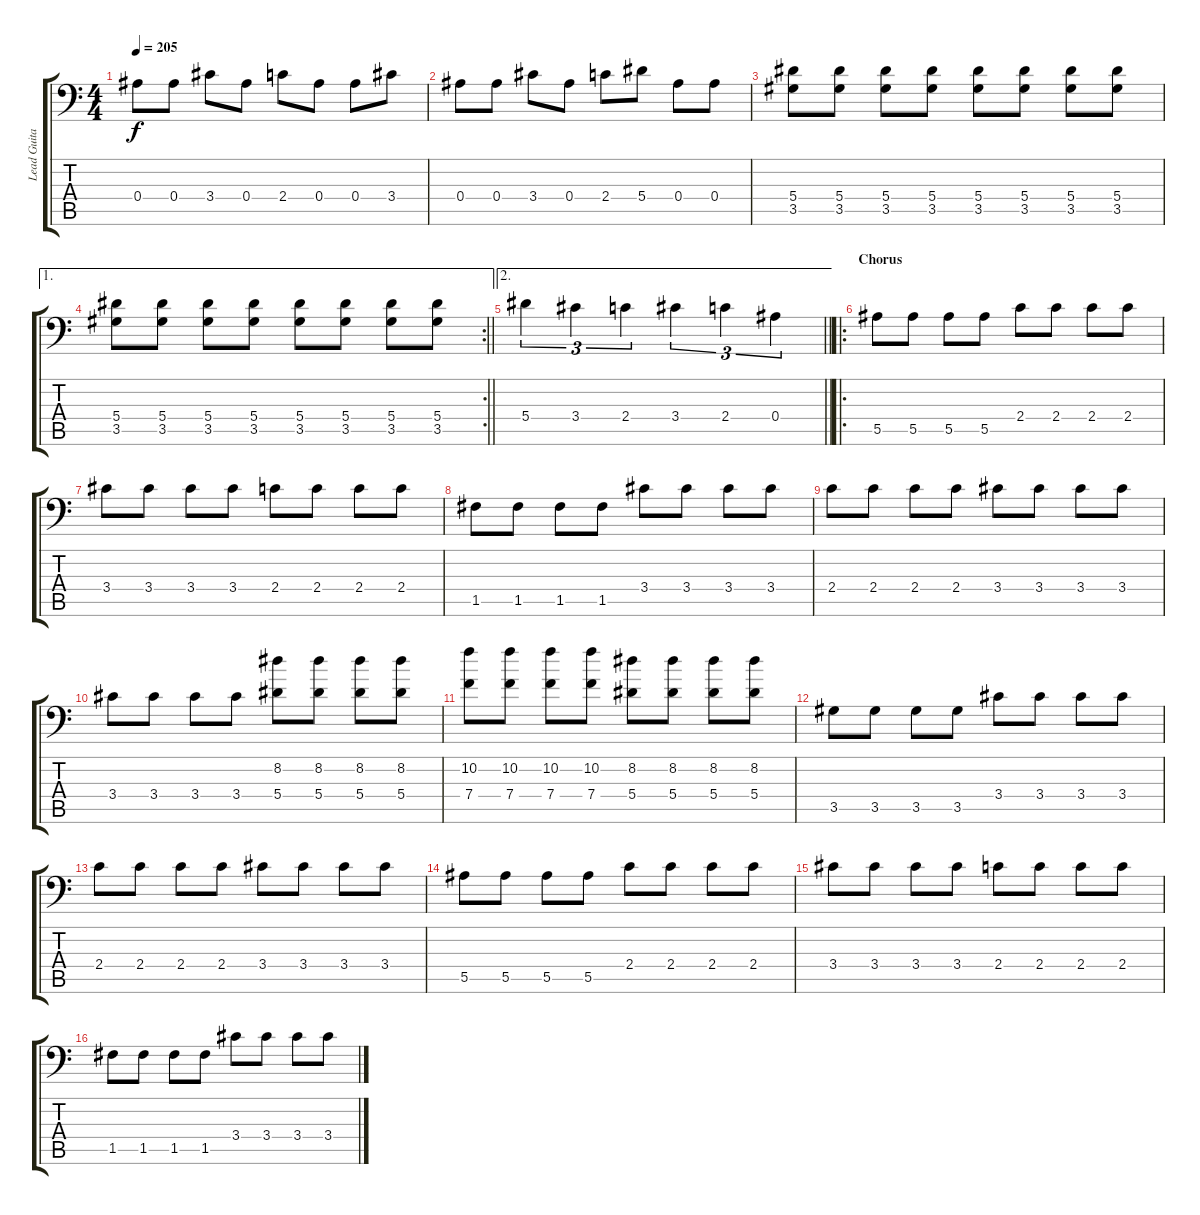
\track ("Lead Guitar" "Lead Guita") {instrument distortionguitar}
\staff {score tabs}
\tuning (C4 G3 Eb3 Bb2 F2 Bb1) {hide}
\ts (4 4)
\tempo 205
\clef f4
\ks c
0.4.8{dy f} 0.4.8 3.4.8 0.4.8 2.4.8 0.4.8 0.4.8 3.4.8 |
0.4.8 0.4.8 3.4.8 0.4.8 2.4.8 5.4.8 0.4.8 0.4.8 |
(5.4 3.5).8 (5.4 3.5).8 (5.4 3.5).8 (5.4 3.5).8 (5.4 3.5).8 (5.4 3.5).8 (5.4 3.5).8 (5.4 3.5).8 |
\ae 1
\rc 2
\barLineRight lightlight
(5.4 3.5).8 (5.4 3.5).8 (5.4 3.5).8 (5.4 3.5).8 (5.4 3.5).8 (5.4 3.5).8 (5.4 3.5).8 (5.4 3.5).8 |
\ae 2
\barLineRight lightlight
5.4.4{tu (3 2)} 3.4.4{tu (3 2)} 2.4.4{tu (3 2)} 3.4.4{tu (3 2)} 2.4.4{tu (3 2)} 0.4.4{tu (3 2)} |
\ro
\section ("" "Chorus")
5.5.8 5.5.8 5.5.8 5.5.8 2.4.8 2.4.8 2.4.8 2.4.8 |
3.4.8 3.4.8 3.4.8 3.4.8 2.4.8 2.4.8 2.4.8 2.4.8 |
1.5.8 1.5.8 1.5.8 1.5.8 3.4.8 3.4.8 3.4.8 3.4.8 |
2.4.8 2.4.8 2.4.8 2.4.8 3.4.8 3.4.8 3.4.8 3.4.8 |
3.4.8 3.4.8 3.4.8 3.4.8 (8.2 5.4).8 (8.2 5.4).8 (8.2 5.4).8 (8.2 5.4).8 |
(10.2 7.4).8 (10.2 7.4).8 (10.2 7.4).8 (10.2 7.4).8 (8.2 5.4).8 (8.2 5.4).8 (8.2 5.4).8 (8.2 5.4).8 |
3.5.8 3.5.8 3.5.8 3.5.8 3.4.8 3.4.8 3.4.8 3.4.8 |
2.4.8 2.4.8 2.4.8 2.4.8 3.4.8 3.4.8 3.4.8 3.4.8 |
5.5.8 5.5.8 5.5.8 5.5.8 2.4.8 2.4.8 2.4.8 2.4.8 |
3.4.8 3.4.8 3.4.8 3.4.8 2.4.8 2.4.8 2.4.8 2.4.8 |
1.5.8 1.5.8 1.5.8 1.5.8 3.4.8 3.4.8 3.4.8 3.4.8
